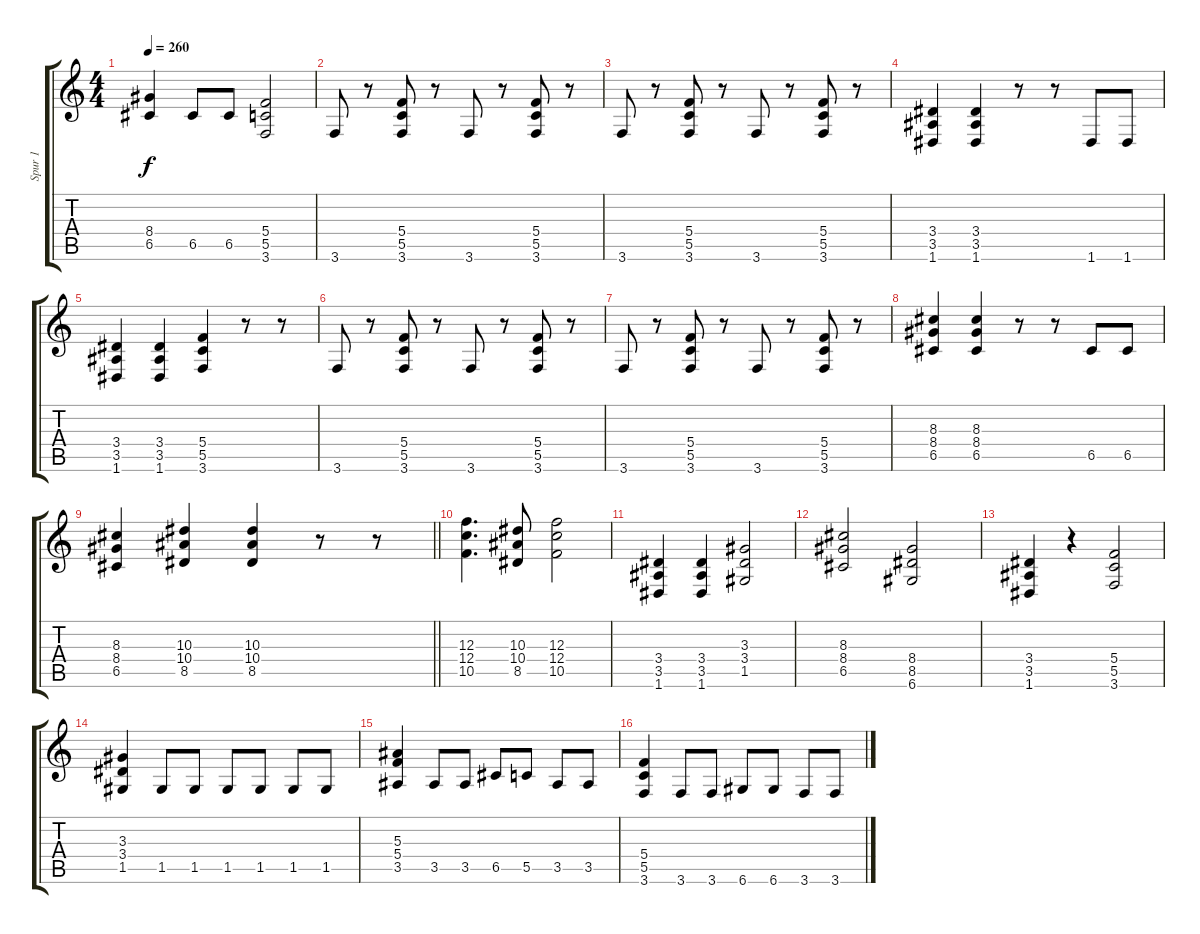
\track ("Spur 1" "Spur 1") {instrument distortionguitar}
\staff {score tabs}
\tuning (D4 A3 F3 C3 G2 D2) {hide}
\ts (4 4)
\tempo 260
\clef g2
\ks c
(8.4 6.5).4{dy f} 6.5.8 6.5.8 (5.4 5.5 3.6).2 |
3.6.8 r.8 (5.4 5.5 3.6).8 r.8 3.6.8 r.8 (5.4 5.5 3.6).8 r.8 |
3.6.8 r.8 (5.4 5.5 3.6).8 r.8 3.6.8 r.8 (5.4 5.5 3.6).8 r.8 |
(3.4 3.5 1.6).4 (3.4 3.5 1.6).4 r.8 r.8 1.6.8 1.6.8 |
(3.4 3.5 1.6).4 (3.4 3.5 1.6).4 (5.4 5.5 3.6).4 r.8 r.8 |
3.6.8 r.8 (5.4 5.5 3.6).8 r.8 3.6.8 r.8 (5.4 5.5 3.6).8 r.8 |
3.6.8 r.8 (5.4 5.5 3.6).8 r.8 3.6.8 r.8 (5.4 5.5 3.6).8 r.8 |
(8.3 8.4 6.5).4 (8.3 8.4 6.5).4 r.8 r.8 6.5.8 6.5.8 |
\barLineRight lightlight
(8.3 8.4 6.5).4 (10.3 10.4 8.5).4 (10.3 10.4 8.5).4 r.8 r.8 |
(12.3 12.4 10.5).4{d} (10.3 10.4 8.5).8 (12.3 12.4 10.5).2 |
(3.4 3.5 1.6).4 (3.4 3.5 1.6).4 (3.3 3.4 1.5).2 |
(8.3 8.4 6.5).2 (8.4 8.5 6.6).2 |
(3.4 3.5 1.6).4 r.4 (5.4 5.5 3.6).2 |
(3.3 3.4 1.5).4 1.5.8 1.5.8 1.5.8 1.5.8 1.5.8 1.5.8 |
(5.3 5.4 3.5).4 3.5.8 3.5.8 6.5.8 5.5.8 3.5.8 3.5.8 |
(5.4 5.5 3.6).4 3.6.8 3.6.8 6.6.8 6.6.8 3.6.8 3.6.8
